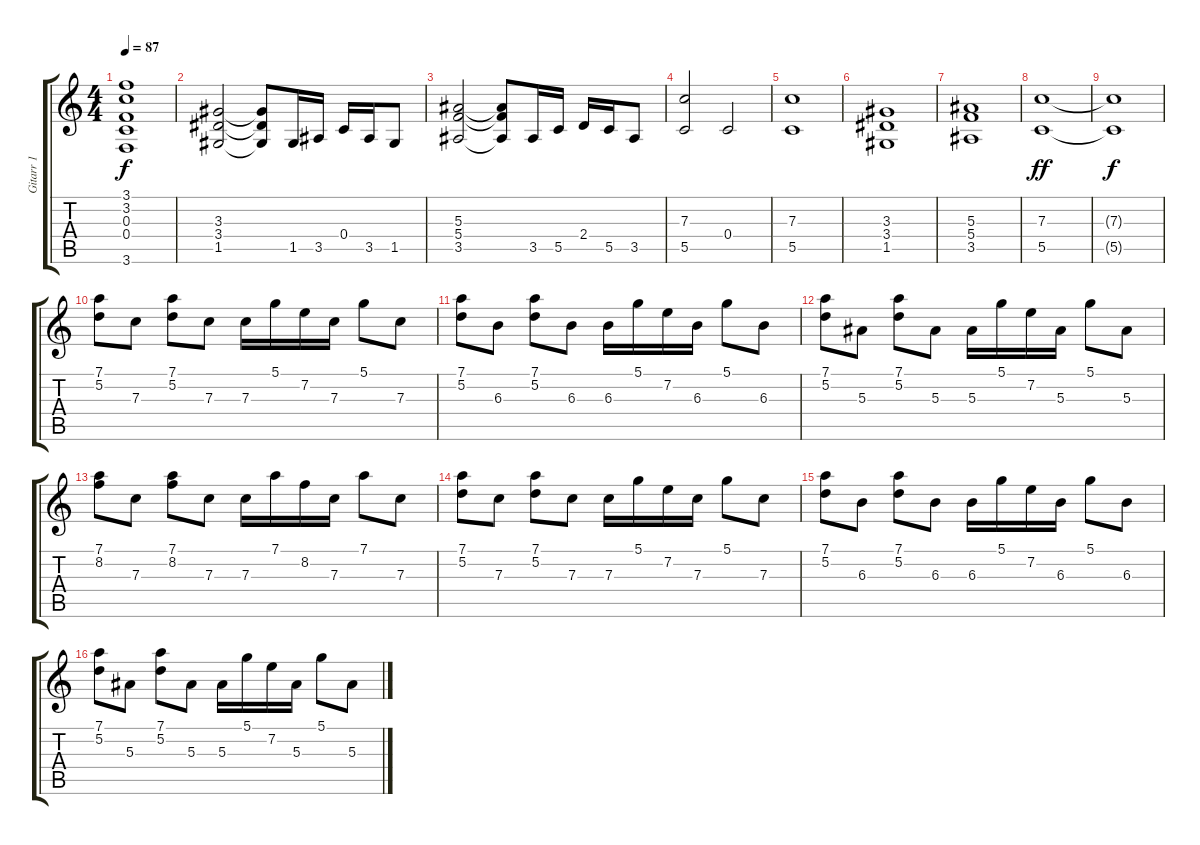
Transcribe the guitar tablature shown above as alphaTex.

\track ("Gitarr 1" "Gitarr 1") {instrument electricguitarclean}
\staff {score tabs}
\tuning (D4 A3 F3 C3 G2 D2) {hide}
\ts (4 4)
\tempo 87
\clef g2
\ks c
(3.1{t} 3.2{t} 0.3{t} 0.4{t} 3.6{t}).1{dy f} |
(3.3 3.4 1.5).2 (3.3{t} 3.4{t} 1.5{t}).8 1.5.16 3.5.16 0.4.16 3.5.16 1.5.8 |
(5.3 5.4 3.5).2 (5.3{t} 5.4{t} 3.5{t}).8 3.5.16 5.5.16 2.4.16 5.5.16 3.5.8 |
(7.3 5.5).2 0.4.2 |
(7.3 5.5).1 |
(3.3 3.4 1.5).1 |
(5.3 5.4 3.5).1 |
(7.3 5.5).1{dy ff} |
(7.3{t} 5.5{t}).1{dy f} |
(7.1 5.2).8 7.3.8 (7.1 5.2).8 7.3.8 7.3.16 5.1.16 7.2.16 7.3.16 5.1.8 7.3.8 |
(7.1 5.2).8 6.3.8 (7.1 5.2).8 6.3.8 6.3.16 5.1.16 7.2.16 6.3.16 5.1.8 6.3.8 |
(7.1 5.2).8 5.3.8 (7.1 5.2).8 5.3.8 5.3.16 5.1.16 7.2.16 5.3.16 5.1.8 5.3.8 |
(7.1 8.2).8 7.3.8 (7.1 8.2).8 7.3.8 7.3.16 7.1.16 8.2.16 7.3.16 7.1.8 7.3.8 |
(7.1 5.2).8 7.3.8 (7.1 5.2).8 7.3.8 7.3.16 5.1.16 7.2.16 7.3.16 5.1.8 7.3.8 |
(7.1 5.2).8 6.3.8 (7.1 5.2).8 6.3.8 6.3.16 5.1.16 7.2.16 6.3.16 5.1.8 6.3.8 |
(7.1 5.2).8 5.3.8 (7.1 5.2).8 5.3.8 5.3.16 5.1.16 7.2.16 5.3.16 5.1.8 5.3.8
